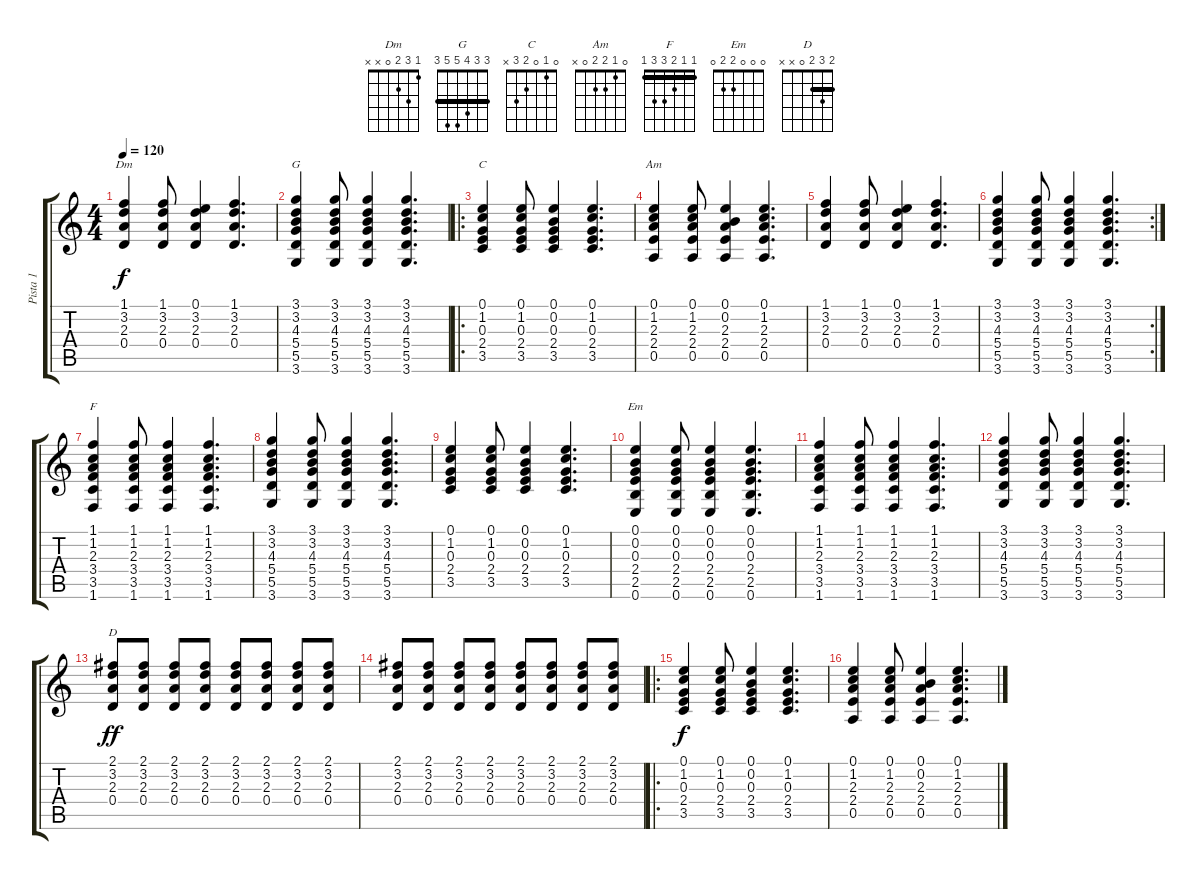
\track ("Pista 1" "Pista 1") {instrument acousticguitarsteel}
\staff {score tabs}
\tuning (E4 B3 G3 D3 A2 E2) {hide}
\chord ("Dm" 1 3 2 0 x x)
\chord ("G" 3 3 4 5 5 3) {barre 3}
\chord ("C" 0 1 0 2 3 x)
\chord ("Am" 0 1 2 2 0 x)
\chord ("F" 1 1 2 3 3 1) {barre 1}
\chord ("Em" 0 0 0 2 2 0)
\chord ("D" 2 3 2 0 x x) {barre 2}
\ts (4 4)
\tempo 120
\clef g2
\ks c
(1.1 3.2 2.3 0.4).4{ch "Dm" dy f} (1.1 3.2 2.3 0.4).8 (0.1 3.2 2.3 0.4).4 (1.1 3.2 2.3 0.4).4{d} |
(3.1 3.2 4.3 5.4 5.5 3.6).4{ch "G"} (3.1 3.2 4.3 5.4 5.5 3.6).8 (3.1 3.2 4.3 5.4 5.5 3.6).4 (3.1 3.2 4.3 5.4 5.5 3.6).4{d} |
\ro
(0.1 1.2 0.3 2.4 3.5).4{ch "C"} (0.1 1.2 0.3 2.4 3.5).8 (0.1 0.2 0.3 2.4 3.5).4 (0.1 1.2 0.3 2.4 3.5).4{d} |
(0.1 1.2 2.3 2.4 0.5).4{ch "Am"} (0.1 1.2 2.3 2.4 0.5).8 (0.1 0.2 2.3 2.4 0.5).4 (0.1 1.2 2.3 2.4 0.5).4{d} |
(1.1 3.2 2.3 0.4).4 (1.1 3.2 2.3 0.4).8 (0.1 3.2 2.3 0.4).4 (1.1 3.2 2.3 0.4).4{d} |
\rc 2
(3.1 3.2 4.3 5.4 5.5 3.6).4 (3.1 3.2 4.3 5.4 5.5 3.6).8 (3.1 3.2 4.3 5.4 5.5 3.6).4 (3.1 3.2 4.3 5.4 5.5 3.6).4{d} |
(1.1 1.2 2.3 3.4 3.5 1.6).4{ch "F"} (1.1 1.2 2.3 3.4 3.5 1.6).8 (1.1 1.2 2.3 3.4 3.5 1.6).4 (1.1 1.2 2.3 3.4 3.5 1.6).4{d} |
(3.1 3.2 4.3 5.4 5.5 3.6).4 (3.1 3.2 4.3 5.4 5.5 3.6).8 (3.1 3.2 4.3 5.4 5.5 3.6).4 (3.1 3.2 4.3 5.4 5.5 3.6).4{d} |
(0.1 1.2 0.3 2.4 3.5).4 (0.1 1.2 0.3 2.4 3.5).8 (0.1 0.2 0.3 2.4 3.5).4 (0.1 1.2 0.3 2.4 3.5).4{d} |
(0.1 0.2 0.3 2.4 2.5 0.6).4{ch "Em"} (0.1 0.2 0.3 2.4 2.5 0.6).8 (0.1 0.2 0.3 2.4 2.5 0.6).4 (0.1 0.2 0.3 2.4 2.5 0.6).4{d} |
(1.1 1.2 2.3 3.4 3.5 1.6).4 (1.1 1.2 2.3 3.4 3.5 1.6).8 (1.1 1.2 2.3 3.4 3.5 1.6).4 (1.1 1.2 2.3 3.4 3.5 1.6).4{d} |
(3.1 3.2 4.3 5.4 5.5 3.6).4 (3.1 3.2 4.3 5.4 5.5 3.6).8 (3.1 3.2 4.3 5.4 5.5 3.6).4 (3.1 3.2 4.3 5.4 5.5 3.6).4{d} |
(2.1 3.2 2.3 0.4).8{ch "D" dy ff} (2.1 3.2 2.3 0.4).8 (2.1 3.2 2.3 0.4).8 (2.1 3.2 2.3 0.4).8 (2.1 3.2 2.3 0.4).8 (2.1 3.2 2.3 0.4).8 (2.1 3.2 2.3 0.4).8 (2.1 3.2 2.3 0.4).8 |
(2.1 3.2 2.3 0.4).8 (2.1 3.2 2.3 0.4).8 (2.1 3.2 2.3 0.4).8 (2.1 3.2 2.3 0.4).8 (2.1 3.2 2.3 0.4).8 (2.1 3.2 2.3 0.4).8 (2.1 3.2 2.3 0.4).8 (2.1 3.2 2.3 0.4).8 |
\ro
(0.1 1.2 0.3 2.4 3.5).4{dy f} (0.1 1.2 0.3 2.4 3.5).8 (0.1 0.2 0.3 2.4 3.5).4 (0.1 1.2 0.3 2.4 3.5).4{d} |
(0.1 1.2 2.3 2.4 0.5).4 (0.1 1.2 2.3 2.4 0.5).8 (0.1 0.2 2.3 2.4 0.5).4 (0.1 1.2 2.3 2.4 0.5).4{d}
